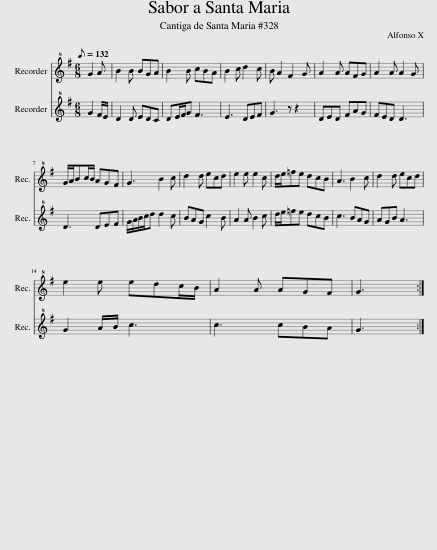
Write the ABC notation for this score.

X:1
%%score 1 2
L:1/8
Q:1/8=132
M:6/8
I:linebreak $
K:G
V:1 treble+8
V:2 treble+8
V:1
 G2 A | B2 B BGA | B2 B cBA | B2 c d2 c | B A2 F2 G | %5
 A2 A AFG | A2 A A2 G |$ G/A/Bc/B/ AGF | G3 B2 c | d2 d ecd | %10
 e2 e e2 c | d/e/=fe dcB | A3 B2 c | d2 d ecd |$ e2 e edc/B/ | %15
 A2 A AGF | G3 :| %17
V:2
 G2 F/E/ | D2 D EDC | DE/F/G F3 | E3 DEF | G3 z z2 | %5
 DED FAG | FED D3 |$ D3 DEF | G/A/B/c/d d2 c | BAG c2 B | %10
 A2 A B2 c | d/e/=fe dcB | c3 BAG | AGB A3 |$ G2 A/B/ c3 | %15
 c3 cBA | G3 :| %17
